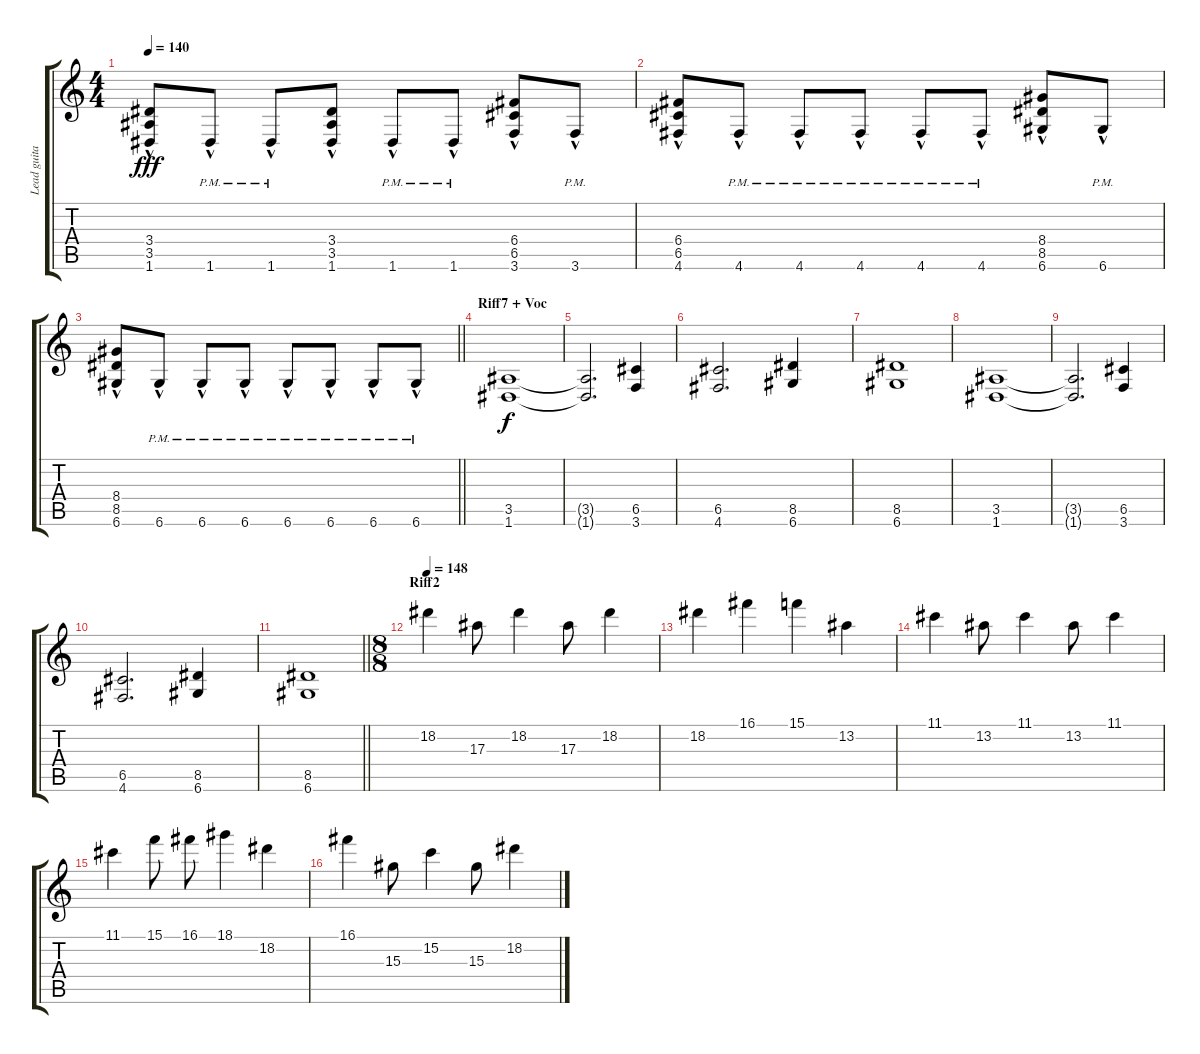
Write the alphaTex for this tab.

\track ("Lead guitar 1" "Lead guita") {instrument overdrivenguitar}
\staff {score tabs}
\tuning (D4 A3 F3 C3 G2 D2) {hide}
\ts (4 4)
\tempo 140
\clef g2
\ks c
(3.4 3.5 1.6{hac}).8{dy fff} 1.6{hac pm}.8 1.6{hac pm}.8 (3.4 3.5 1.6{hac}).8 1.6{hac pm}.8 1.6{hac pm}.8 (6.4 6.5 3.6{hac}).8 3.6{hac pm}.8 |
(6.4{hac} 6.5 4.6).8 4.6{hac pm}.8 4.6{hac pm}.8 4.6{hac pm}.8 4.6{hac pm}.8 4.6{hac pm}.8 (8.4{hac} 8.5{hac} 6.6{hac}).8 6.6{hac pm}.8 |
\barLineRight lightlight
(8.4 8.5 6.6{hac}).8 6.6{hac pm}.8 6.6{hac pm}.8 6.6{hac pm}.8 6.6{hac pm}.8 6.6{hac pm}.8 6.6{hac pm}.8 6.6{hac pm}.8 |
\section ("" "Riff7 + Voc")
(3.5 1.6).1{dy f} |
(3.5{t} 1.6{t}).2{d} (6.5 3.6).4 |
(6.5 4.6).2{d} (8.5 6.6).4 |
(8.5 6.6).1 |
(3.5 1.6).1 |
(3.5{t} 1.6{t}).2{d} (6.5 3.6).4 |
(6.5 4.6).2{d} (8.5 6.6).4 |
\barLineRight lightlight
(8.5 6.6).1 |
\ts (8 8)
\section ("" "Riff2")
\tempo 148
18.2.4 17.3.8 18.2.4 17.3.8 18.2.4 |
18.2.4 16.1.4 15.1.4 13.2.4 |
11.1.4 13.2.8 11.1.4 13.2.8 11.1.4 |
11.1.4 15.1.8 16.1.8 18.1.4 18.2.4 |
16.1.4 15.3.8 15.2.4 15.3.8 18.2.4
